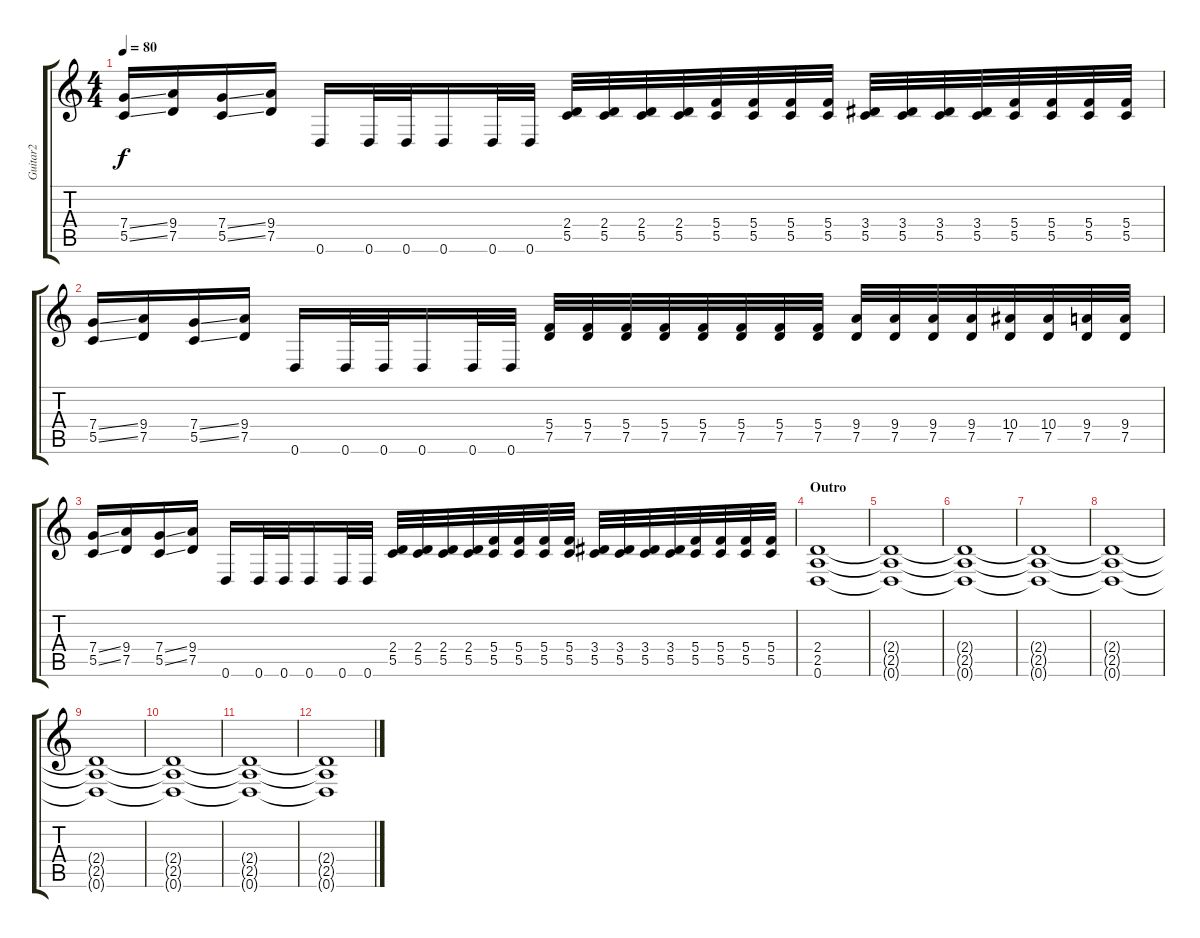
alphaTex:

\track ("Guitar2" "Guitar2") {instrument distortionguitar}
\staff {score tabs}
\tuning (D4 A3 F3 C3 G2 D2) {hide}
\ts (4 4)
\tempo 80
\clef g2
\ks c
(7.4{ss} 5.5{ss}).16{dy f} (9.4 7.5).16 (7.4{ss} 5.5{ss}).16 (9.4 7.5).16 0.6.16 0.6.32 0.6.32 0.6.16 0.6.32 0.6.32 (2.4 5.5).32 (2.4 5.5).32 (2.4 5.5).32 (2.4 5.5).32 (5.4 5.5).32 (5.4 5.5).32 (5.4 5.5).32 (5.4 5.5).32 (3.4 5.5).32 (3.4 5.5).32 (3.4 5.5).32 (3.4 5.5).32 (5.4 5.5).32 (5.4 5.5).32 (5.4 5.5).32 (5.4 5.5).32 |
(7.4{ss} 5.5{ss}).16 (9.4 7.5).16 (7.4{ss} 5.5{ss}).16 (9.4 7.5).16 0.6.16 0.6.32 0.6.32 0.6.16 0.6.32 0.6.32 (5.4 7.5).32 (5.4 7.5).32 (5.4 7.5).32 (5.4 7.5).32 (5.4 7.5).32 (5.4 7.5).32 (5.4 7.5).32 (5.4 7.5).32 (9.4 7.5).32 (9.4 7.5).32 (9.4 7.5).32 (9.4 7.5).32 (10.4 7.5).32 (10.4 7.5).32 (9.4 7.5).32 (9.4 7.5).32 |
(7.4{ss} 5.5{ss}).16 (9.4 7.5).16 (7.4{ss} 5.5{ss}).16 (9.4 7.5).16 0.6.16 0.6.32 0.6.32 0.6.16 0.6.32 0.6.32 (2.4 5.5).32 (2.4 5.5).32 (2.4 5.5).32 (2.4 5.5).32 (5.4 5.5).32 (5.4 5.5).32 (5.4 5.5).32 (5.4 5.5).32 (3.4 5.5).32 (3.4 5.5).32 (3.4 5.5).32 (3.4 5.5).32 (5.4 5.5).32 (5.4 5.5).32 (5.4 5.5).32 (5.4 5.5).32 |
\section ("" "Outro")
(2.4 2.5 0.6).1 |
(2.4{t} 2.5{t} 0.6{t}).1 |
(2.4{t} 2.5{t} 0.6{t}).1 |
(2.4{t} 2.5{t} 0.6{t}).1 |
(2.4{t} 2.5{t} 0.6{t}).1 |
(2.4{t} 2.5{t} 0.6{t}).1 |
(2.4{t} 2.5{t} 0.6{t}).1 |
(2.4{t} 2.5{t} 0.6{t}).1 |
(2.4{t} 2.5{t} 0.6{t}).1
